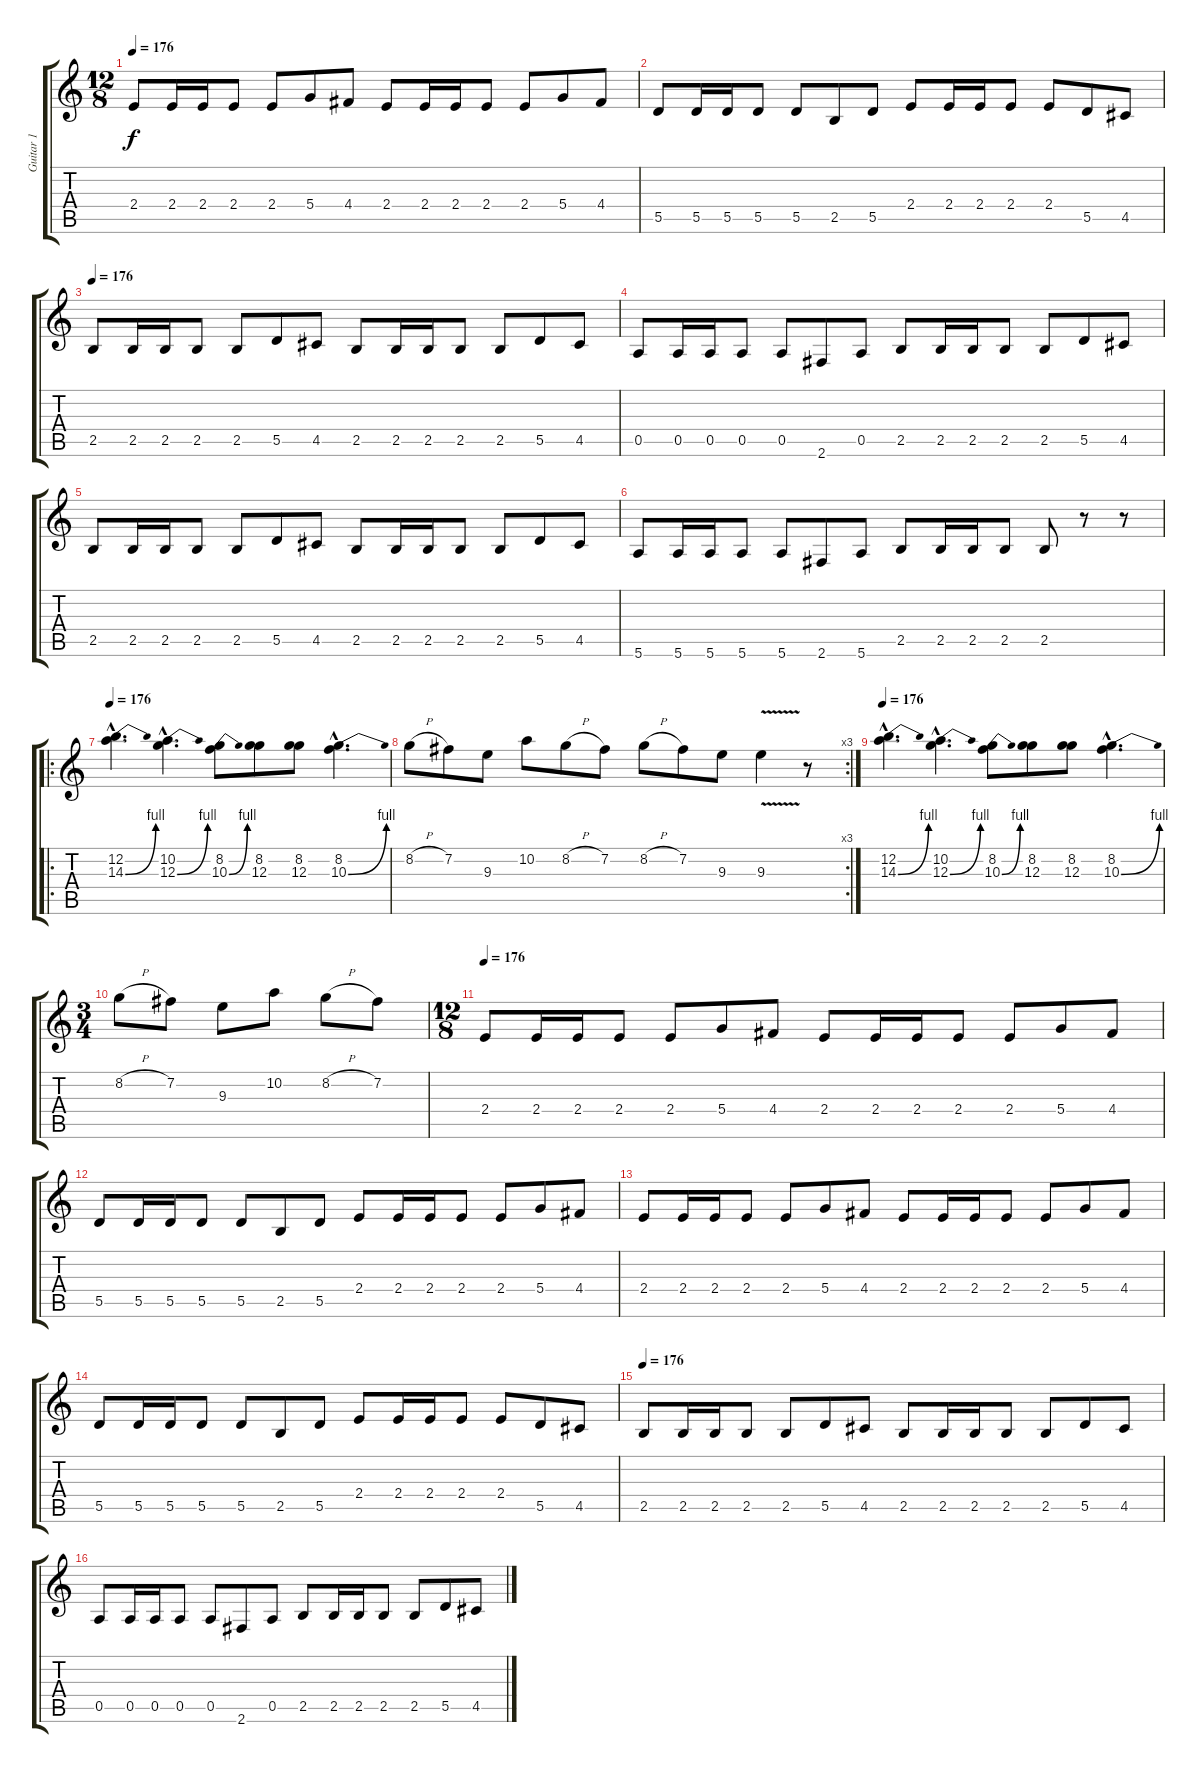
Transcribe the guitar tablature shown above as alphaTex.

\track ("Guitar 1" "Guitar 1") {instrument overdrivenguitar}
\staff {score tabs}
\tuning (E4 B3 G3 D3 A2 E2) {hide}
\ts (12 8)
\tempo 176
\clef g2
\ks c
2.4.8{dy f} 2.4.16 2.4.16 2.4.8 2.4.8 5.4.8 4.4.8 2.4.8 2.4.16 2.4.16 2.4.8 2.4.8 5.4.8 4.4.8 |
5.5.8 5.5.16 5.5.16 5.5.8 5.5.8 2.5.8 5.5.8 2.4.8 2.4.16 2.4.16 2.4.8 2.4.8 5.5.8 4.5.8 |
\tempo 176
2.5.8 2.5.16 2.5.16 2.5.8 2.5.8 5.5.8 4.5.8 2.5.8 2.5.16 2.5.16 2.5.8 2.5.8 5.5.8 4.5.8 |
0.5.8 0.5.16 0.5.16 0.5.8 0.5.8 2.6.8 0.5.8 2.5.8 2.5.16 2.5.16 2.5.8 2.5.8 5.5.8 4.5.8 |
2.5.8 2.5.16 2.5.16 2.5.8 2.5.8 5.5.8 4.5.8 2.5.8 2.5.16 2.5.16 2.5.8 2.5.8 5.5.8 4.5.8 |
5.6.8 5.6.16 5.6.16 5.6.8 5.6.8 2.6.8 5.6.8 2.5.8 2.5.16 2.5.16 2.5.8 2.5.8 r.8 r.8 |
\ro
\tempo 176
(12.2{hac} 14.3{be (bend 0 0 60 4) hac}).4{d} (10.2{hac} 12.3{be (bend 0 0 60 4) hac}).4{d} (8.2 10.3{be (bend 0 0 60 4)}).8 (8.2 12.3).8 (8.2 12.3).8 (8.2{hac} 10.3{be (bend 0 0 60 4) hac}).4{d} |
\rc 3
8.2{h}.8 7.2.8 9.3.8 10.2.8 8.2{h}.8 7.2.8 8.2{h}.8 7.2.8 9.3.8 9.3{v}.4 r.8 |
\tempo 176
(12.2{hac} 14.3{be (bend 0 0 60 4) hac}).4{d} (10.2{hac} 12.3{be (bend 0 0 60 4) hac}).4{d} (8.2 10.3{be (bend 0 0 60 4)}).8 (8.2 12.3).8 (8.2 12.3).8 (8.2{hac} 10.3{be (bend 0 0 60 4) hac}).4{d} |
\ts (3 4)
8.2{h}.8 7.2.8 9.3.8 10.2.8 8.2{h}.8 7.2.8 |
\ts (12 8)
\tempo 176
2.4.8 2.4.16 2.4.16 2.4.8 2.4.8 5.4.8 4.4.8 2.4.8 2.4.16 2.4.16 2.4.8 2.4.8 5.4.8 4.4.8 |
5.5.8 5.5.16 5.5.16 5.5.8 5.5.8 2.5.8 5.5.8 2.4.8 2.4.16 2.4.16 2.4.8 2.4.8 5.4.8 4.4.8 |
2.4.8 2.4.16 2.4.16 2.4.8 2.4.8 5.4.8 4.4.8 2.4.8 2.4.16 2.4.16 2.4.8 2.4.8 5.4.8 4.4.8 |
5.5.8 5.5.16 5.5.16 5.5.8 5.5.8 2.5.8 5.5.8 2.4.8 2.4.16 2.4.16 2.4.8 2.4.8 5.5.8 4.5.8 |
\tempo 176
2.5.8 2.5.16 2.5.16 2.5.8 2.5.8 5.5.8 4.5.8 2.5.8 2.5.16 2.5.16 2.5.8 2.5.8 5.5.8 4.5.8 |
0.5.8 0.5.16 0.5.16 0.5.8 0.5.8 2.6.8 0.5.8 2.5.8 2.5.16 2.5.16 2.5.8 2.5.8 5.5.8 4.5.8
